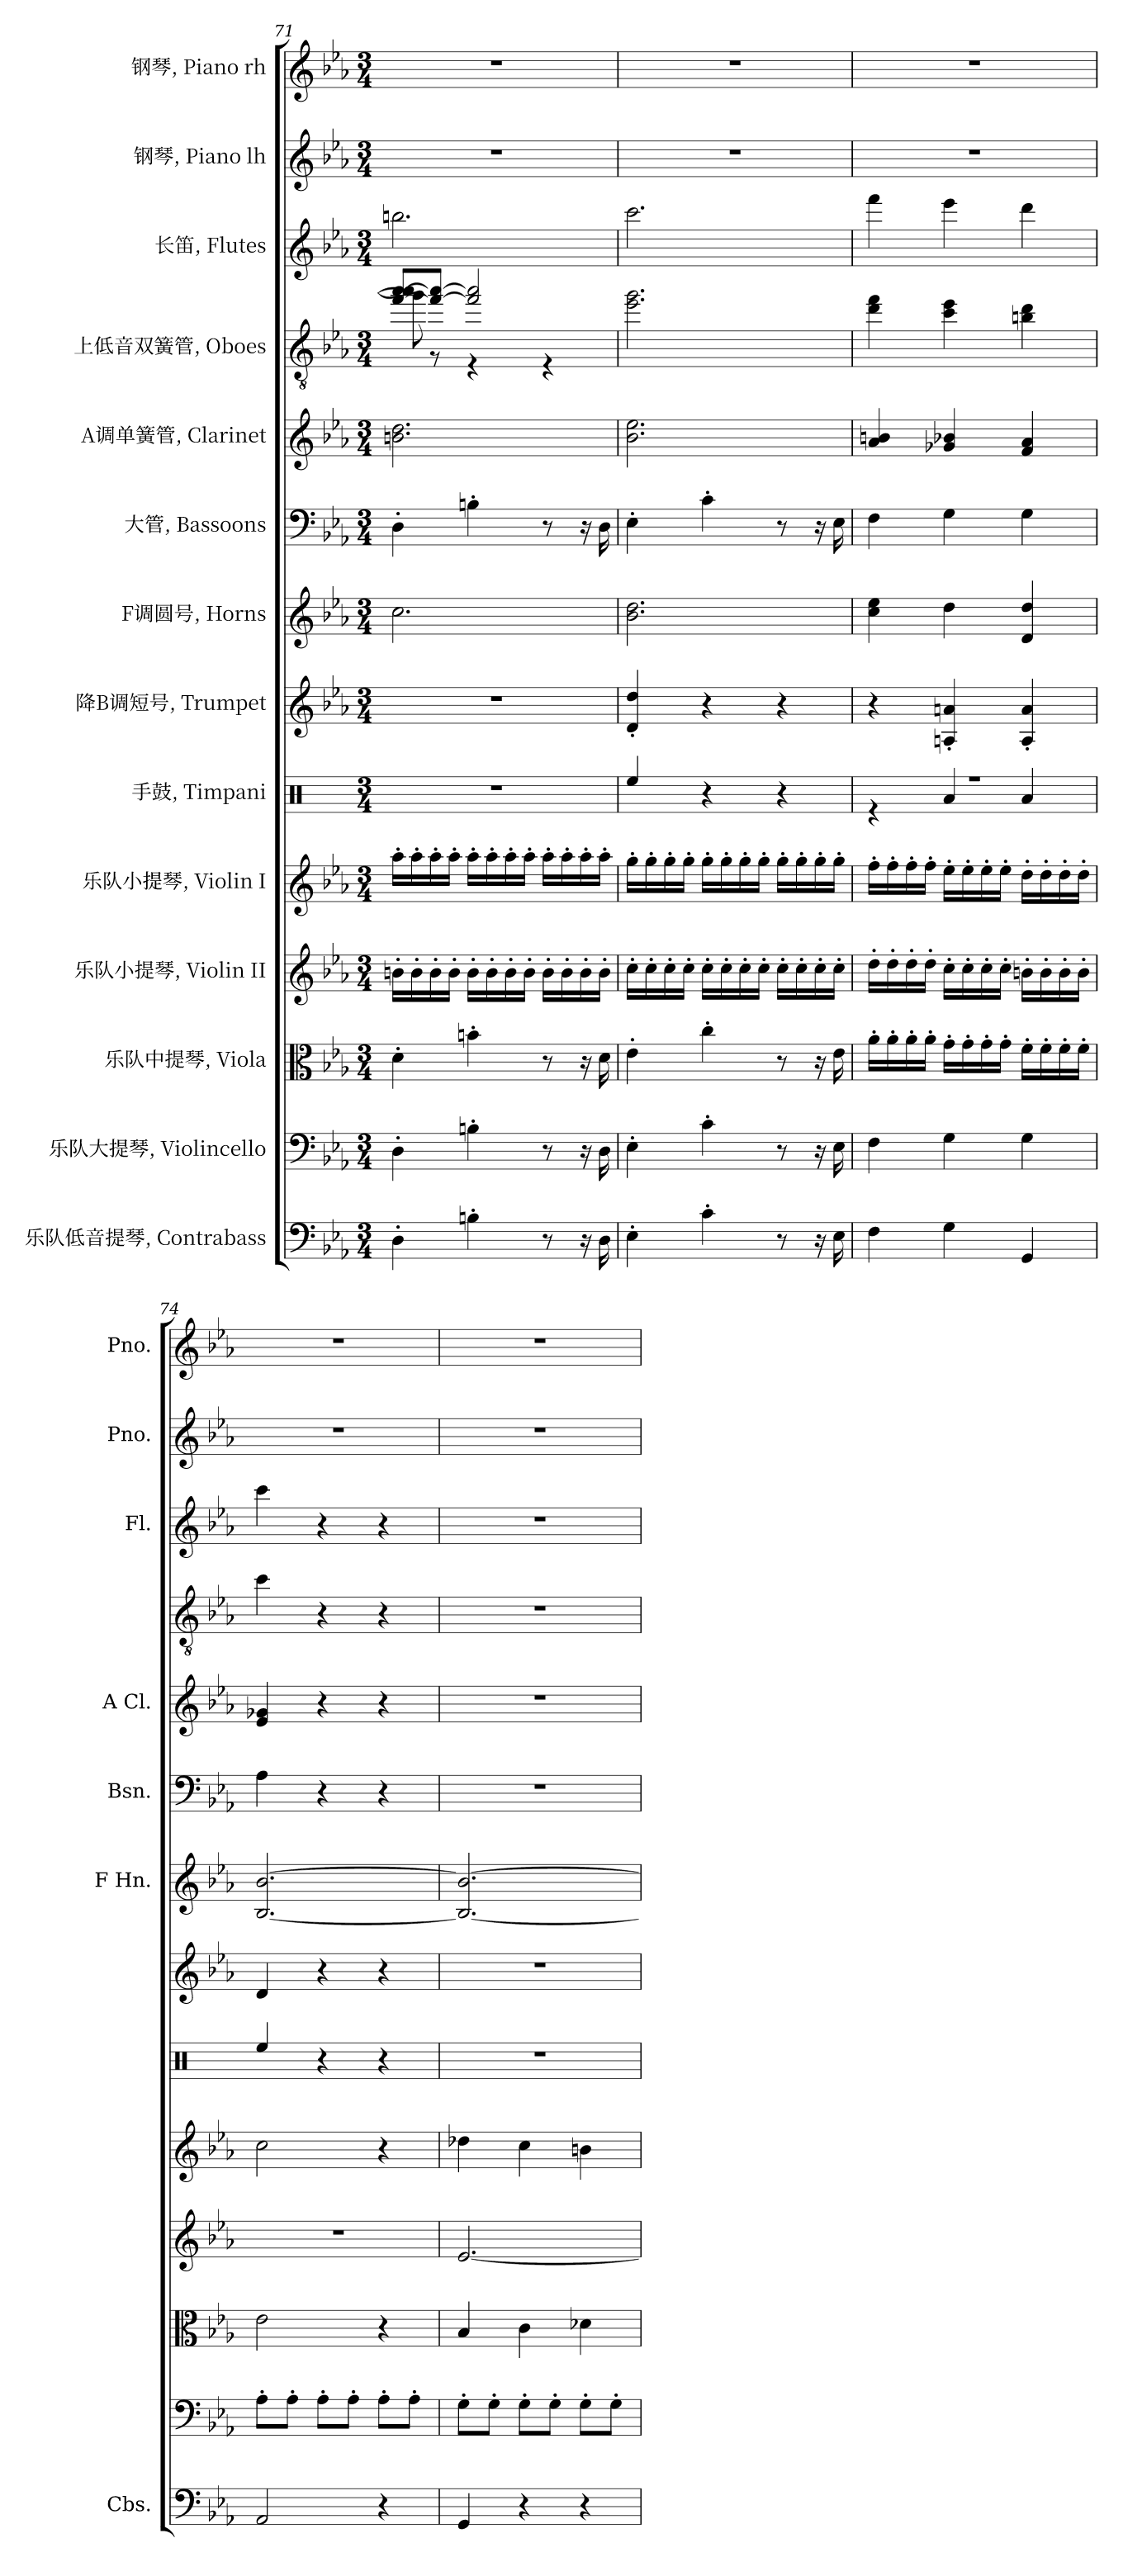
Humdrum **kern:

**kern	**kern	**kern	**kern	**kern	**kern	**kern	**kern	**kern	**kern	**kern	**kern	**kern	**kern
*part14	*part13	*part12	*part11	*part10	*part9	*part8	*part7	*part6	*part5	*part4	*part3	*part2	*part1
*staff14	*staff13	*staff12	*staff11	*staff10	*staff9	*staff8	*staff7	*staff6	*staff5	*staff4	*staff3	*staff2	*staff1
*I"乐队低音提琴, Contrabass	*I"乐队大提琴, Violincello	*I"乐队中提琴, Viola	*I"乐队小提琴, Violin II	*I"乐队小提琴, Violin I	*I"手鼓, Timpani	*I"降B调短号, Trumpet	*I"F调圆号, Horns	*I"大管, Bassoons	*I"A调单簧管, Clarinet	*I"上低音双簧管, Oboes	*I"长笛, Flutes	*I"钢琴, Piano lh	*I"钢琴, Piano rh
*I'Cbs.	*	*	*	*	*	*	*I'F Hn.	*I'Bsn.	*I'A Cl.	*	*I'Fl.	*I'Pno.	*I'Pno.
*clefF4	*clefF4	*clefC3	*clefG2	*clefG2	*clefX	*clefG2	*clefG2	*clefF4	*clefG2	*clefGv2	*clefG2	*clefG2	*clefG2
*ITrd7c12	*	*	*	*	*	*ITrd1c2	*ITrd4c7	*	*ITrd2c3	*	*	*	*
*k[b-e-a-]	*k[b-e-a-]	*k[b-e-a-]	*k[b-e-a-]	*k[b-e-a-]	*k[]	*k[b-e-a-d-g-]	*k[b-e-a-d-]	*k[b-e-a-]	*k[]	*k[b-e-a-]	*k[b-e-a-]	*k[b-e-a-]	*k[b-e-a-]
*M3/4	*M3/4	*M3/4	*M3/4	*M3/4	*M3/4	*M3/4	*M3/4	*M3/4	*M3/4	*M3/4	*M3/4	*M3/4	*M3/4
=71	=71	=71	=71	=71	=71	=71	=71	=71	=71	=71	=71	=71	=71
*	*	*	*	*	*	*	*	*	*	*^	*	*	*
4DD'\	4D'\	4d'\	16bn'\LL	16aa-'\LL	2.r	2.r	2.f\	4D'\	2.g#X\ 2.b\	[8ff/ [8aa-/ 8aa/]L	8gg-\]	2.bbn\	2.r	2.r
.	.	.	16b'\	16aa-'\	.	.	.	.	.	.	.	.	.	.
.	.	.	16b'\	16aa-'\	.	.	.	.	.	8ff/_ 8aa-/_J	8r	.	.	.
.	.	.	16b'\JJ	16aa-'\JJ	.	.	.	.	.	.	.	.	.	.
4BBn'\	4Bn'\	4bn'\	16b'\LL	16aa-'\LL	.	.	.	4Bn'\	.	2ff/] 2aa-/]	4r	.	.	.
.	.	.	16b'\	16aa-'\	.	.	.	.	.	.	.	.	.	.
.	.	.	16b'\	16aa-'\	.	.	.	.	.	.	.	.	.	.
.	.	.	16b'\JJ	16aa-'\JJ	.	.	.	.	.	.	.	.	.	.
8r	8r	8r	16b'\LL	16aa-'\LL	.	.	.	8r	.	.	4r	.	.	.
.	.	.	16b'\	16aa-'\	.	.	.	.	.	.	.	.	.	.
16r	16r	16r	16b'\	16aa-'\	.	.	.	16r	.	.	.	.	.	.
16DD\	16D\	16d\	16b'\JJ	16aa-'\JJ	.	.	.	16D\	.	.	.	.	.	.
*	*	*	*	*	*	*	*	*	*	*v	*v	*	*	*
!!LO:PB:g=z
=72	=72	=72	=72	=72	=72	=72	=72	=72	=72	=72	=72	=72	=72
4EE-'\	4E-'\	4e-'\	16cc'\LL	16gg'\LL	4Ree/	4c/' 4cc/'	2.e-\ 2.g\	4E-'\	2.g\ 2.cc\	2.ee-\ 2.gg\	2.ccc\	2.r	2.r
.	.	.	16cc'\	16gg'\	.	.	.	.	.	.	.	.	.
.	.	.	16cc'\	16gg'\	.	.	.	.	.	.	.	.	.
.	.	.	16cc'\JJ	16gg'\JJ	.	.	.	.	.	.	.	.	.
4C'\	4c'\	4cc'\	16cc'\LL	16gg'\LL	4r	4r	.	4c'\	.	.	.	.	.
.	.	.	16cc'\	16gg'\	.	.	.	.	.	.	.	.	.
.	.	.	16cc'\	16gg'\	.	.	.	.	.	.	.	.	.
.	.	.	16cc'\JJ	16gg'\JJ	.	.	.	.	.	.	.	.	.
8r	8r	8r	16cc'\LL	16gg'\LL	4r	4r	.	8r	.	.	.	.	.
.	.	.	16cc'\	16gg'\	.	.	.	.	.	.	.	.	.
16r	16r	16r	16cc'\	16gg'\	.	.	.	16r	.	.	.	.	.
16EE-\	16E-\	16e-\	16cc'\JJ	16gg'\JJ	.	.	.	16E-\	.	.	.	.	.
=73	=73	=73	=73	=73	=73	=73	=73	=73	=73	=73	=73	=73	=73
*	*	*	*	*	*^	*	*	*	*	*	*	*	*
4FF\	4F\	16a-'\LL	16dd'\LL	16ff'\LL	2.r	4r	4r	4f\ 4a-\	4F\	4f/ 4g#X/	4dd\ 4ff\	4fff\	2.r	2.r
.	.	16a-'\	16dd'\	16ff'\	.	.	.	.	.	.	.	.	.	.
.	.	16a-'\	16dd'\	16ff'\	.	.	.	.	.	.	.	.	.	.
.	.	16a-'\JJ	16dd'\JJ	16ff'\JJ	.	.	.	.	.	.	.	.	.	.
4GG\	4G\	16g'\LL	16cc'\LL	16ee-'\LL	.	4Ra/	4Gn/' 4gn/'	4g\	4G\	4e-X/ 4gn/	4cc\ 4ee-\	4eee-\	.	.
.	.	16g'\	16cc'\	16ee-'\	.	.	.	.	.	.	.	.	.	.
.	.	16g'\	16cc'\	16ee-'\	.	.	.	.	.	.	.	.	.	.
.	.	16g'\JJ	16cc'\JJ	16ee-'\JJ	.	.	.	.	.	.	.	.	.	.
4GGG/	4G\	16f'\LL	16bn'\LL	16dd'\LL	.	4Ra/	4G/' 4g/'	4G/ 4g/	4G\	4d/ 4f/	4bn\ 4dd\	4ddd\	.	.
.	.	16f'\	16b'\	16dd'\	.	.	.	.	.	.	.	.	.	.
.	.	16f'\	16b'\	16dd'\	.	.	.	.	.	.	.	.	.	.
.	.	16f'\JJ	16b'\JJ	16dd'\JJ	.	.	.	.	.	.	.	.	.	.
*	*	*	*	*	*v	*v	*	*	*	*	*	*	*	*
=74	=74	=74	=74	=74	=74	=74	=74	=74	=74	=74	=74	=74	=74
2AAA-/	8A-'\L	2e-\	2.r	2cc\	4Ree/	4c/	[2.E-/ [2.e-/	4A-\	4c/ 4e-X/	4cc\	4ccc\	2.r	2.r
.	8A-'\J	.	.	.	.	.	.	.	.	.	.	.	.
.	8A-'\L	.	.	.	4r	4r	.	4r	4r	4r	4r	.	.
.	8A-'\J	.	.	.	.	.	.	.	.	.	.	.	.
4r	8A-'\L	4r	.	4r	4r	4r	.	4r	4r	4r	4r	.	.
.	8A-'\J	.	.	.	.	.	.	.	.	.	.	.	.
=75	=75	=75	=75	=75	=75	=75	=75	=75	=75	=75	=75	=75	=75
4GGG/	8G'\L	4B-/	[2.e-/	4dd-X\	2.r	2.r	2.E-/_ 2.e-/_	2.r	2.r	2.r	2.r	2.r	2.r
.	8G'\J	.	.	.	.	.	.	.	.	.	.	.	.
4r	8G'\L	4c\	.	4cc\	.	.	.	.	.	.	.	.	.
.	8G'\J	.	.	.	.	.	.	.	.	.	.	.	.
4r	8G'\L	4d-X\	.	4bn\	.	.	.	.	.	.	.	.	.
.	8G'\J	.	.	.	.	.	.	.	.	.	.	.	.
=	=	=	=	=	=	=	=	=	=	=	=	=	=
*-	*-	*-	*-	*-	*-	*-	*-	*-	*-	*-	*-	*-	*-
